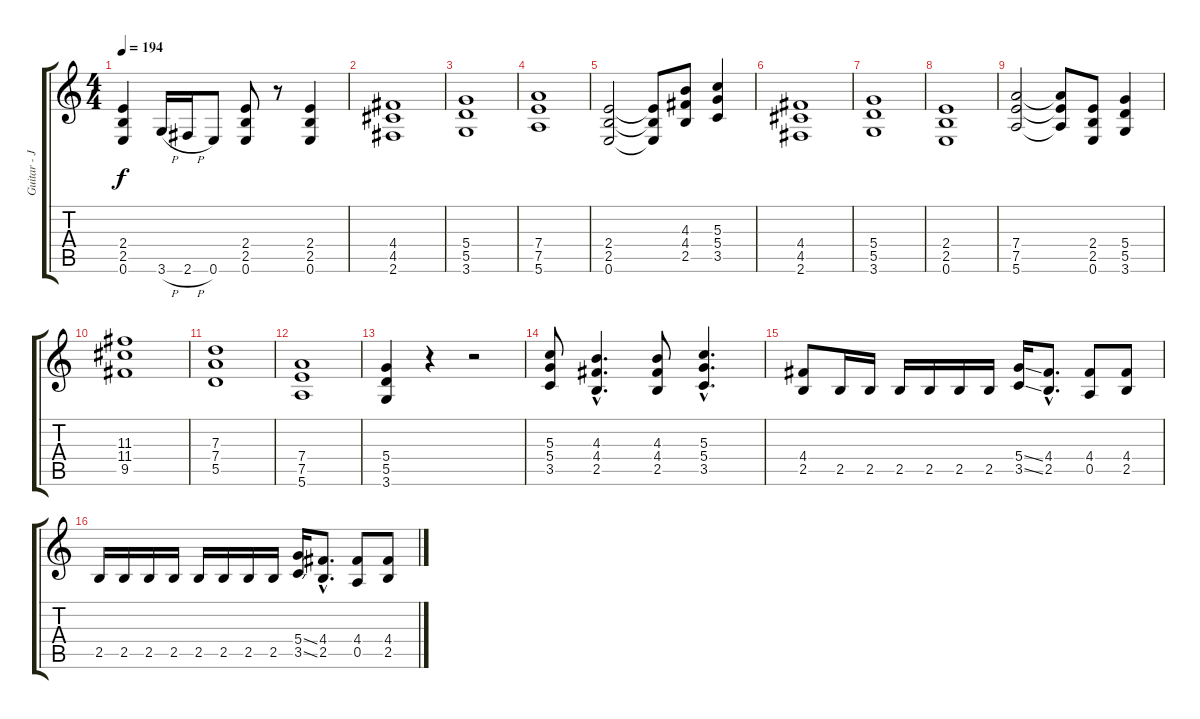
\track ("Guitar - James" "Guitar - J") {instrument distortionguitar}
\staff {score tabs}
\tuning (E4 B3 G3 D3 A2 E2) {hide}
\ts (4 4)
\tempo 194
\clef g2
\ks c
(2.4 2.5 0.6).4{dy f} 3.6{h}.16 2.6{h}.16 0.6.8 (2.4 2.5 0.6).8 r.8 (2.4 2.5 0.6).4 |
(4.4 4.5 2.6).1 |
(5.4 5.5 3.6).1 |
(7.4 7.5 5.6).1 |
(2.4 2.5 0.6).2 (2.4{t} 2.5{t} 0.6{t}).8 (4.3 4.4 2.5).8 (5.3 5.4 3.5).4 |
(4.4 4.5 2.6).1 |
(5.4 5.5 3.6).1 |
(2.4 2.5 0.6).1 |
(7.4 7.5 5.6).2 (7.4{t} 7.5{t} 5.6{t}).8 (2.4 2.5 0.6).8 (5.4 5.5 3.6).4 |
(11.3 11.4 9.5).1 |
(7.3 7.4 5.5).1 |
(7.4 7.5 5.6).1 |
(5.4 5.5 3.6).4 r.4 r.2 |
(5.3 5.4 3.5).8 (4.3{hac} 4.4{hac} 2.5{hac}).4{d} (4.3 4.4 2.5).8 (5.3{hac} 5.4{hac} 3.5{hac}).4{d} |
(4.4 2.5).8 2.5.16 2.5.16 2.5.16 2.5.16 2.5.16 2.5.16 (5.4{ss} 3.5{ss}).16 (4.4{hac} 2.5{hac}).8{d} (4.4 0.5).8 (4.4 2.5).8 |
2.5.16 2.5.16 2.5.16 2.5.16 2.5.16 2.5.16 2.5.16 2.5.16 (5.4{ss} 3.5{ss}).16 (4.4{hac} 2.5{hac}).8{d} (4.4 0.5).8 (4.4 2.5).8
